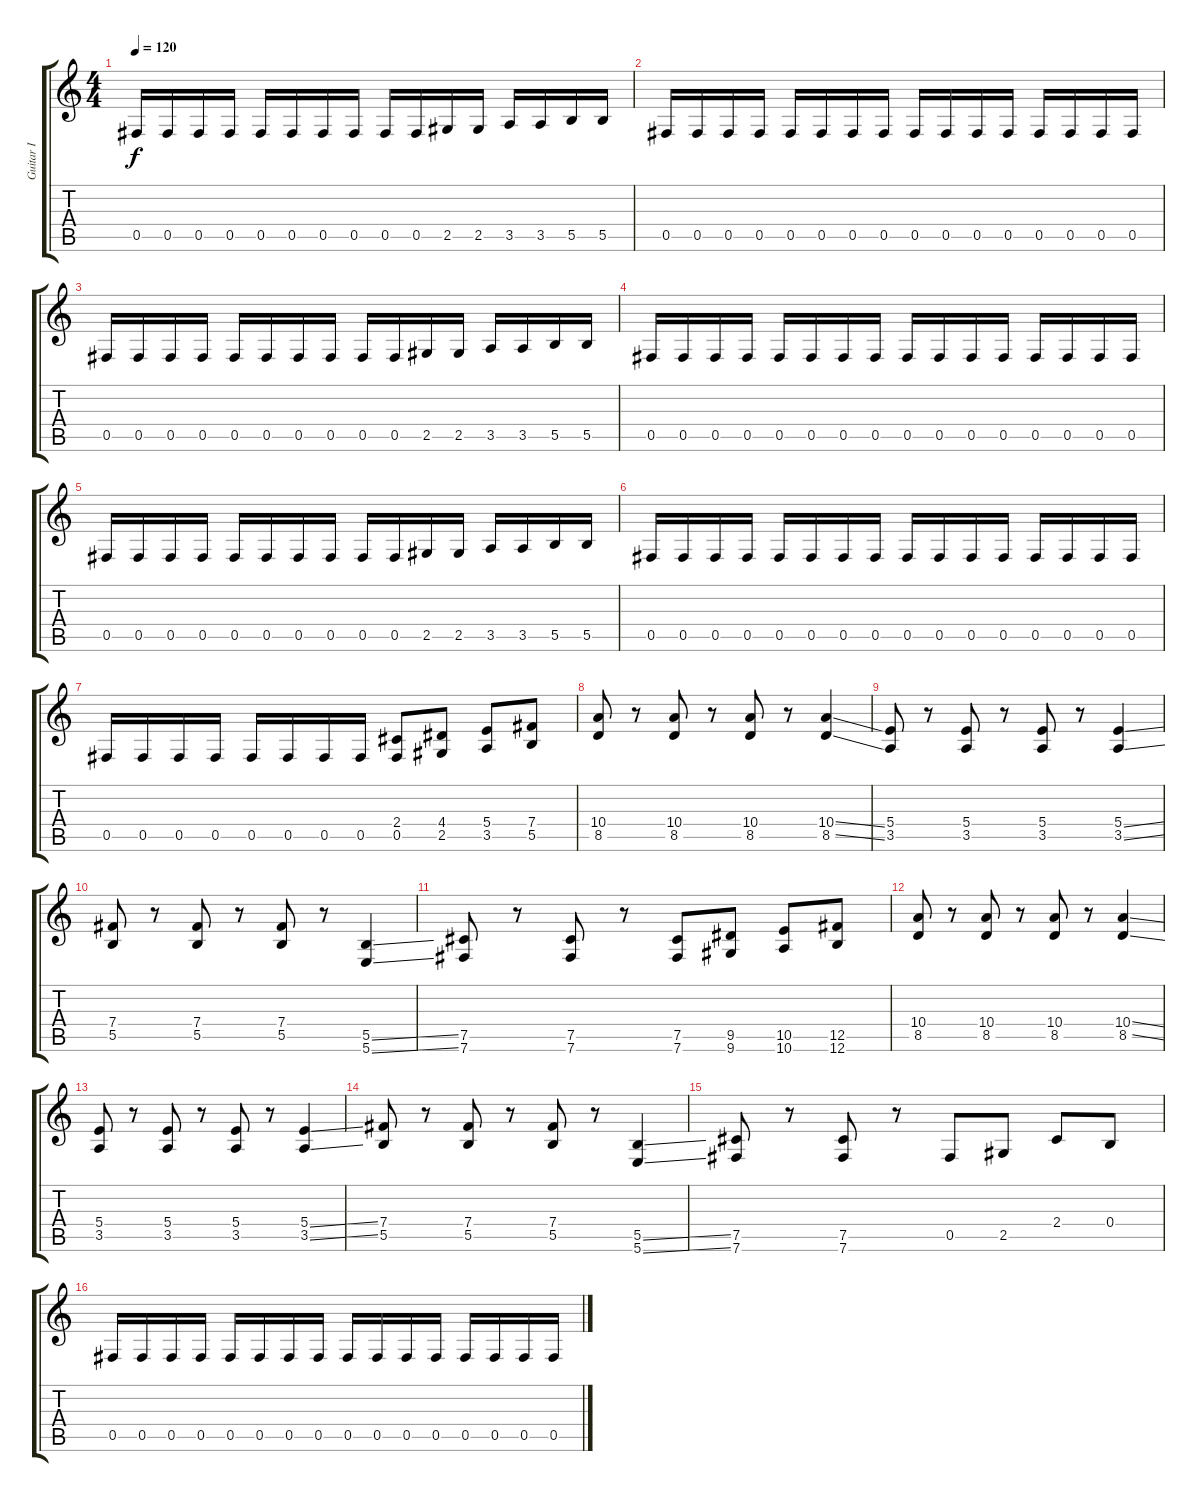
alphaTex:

\track ("Guitar I" "Guitar I") {instrument electricguitarclean}
\staff {score tabs}
\tuning (Db4 Ab3 E3 B2 Gb2 B1) {hide}
\ts (4 4)
\tempo 120
\clef g2
\ks c
0.5.16{dy f} 0.5.16 0.5.16 0.5.16 0.5.16 0.5.16 0.5.16 0.5.16 0.5.16 0.5.16 2.5.16 2.5.16 3.5.16 3.5.16 5.5.16 5.5.16 |
0.5.16 0.5.16 0.5.16 0.5.16 0.5.16 0.5.16 0.5.16 0.5.16 0.5.16 0.5.16 0.5.16 0.5.16 0.5.16 0.5.16 0.5.16 0.5.16 |
0.5.16 0.5.16 0.5.16 0.5.16 0.5.16 0.5.16 0.5.16 0.5.16 0.5.16 0.5.16 2.5.16 2.5.16 3.5.16 3.5.16 5.5.16 5.5.16 |
0.5.16 0.5.16 0.5.16 0.5.16 0.5.16 0.5.16 0.5.16 0.5.16 0.5.16 0.5.16 0.5.16 0.5.16 0.5.16 0.5.16 0.5.16 0.5.16 |
0.5.16 0.5.16 0.5.16 0.5.16 0.5.16 0.5.16 0.5.16 0.5.16 0.5.16 0.5.16 2.5.16 2.5.16 3.5.16 3.5.16 5.5.16 5.5.16 |
0.5.16 0.5.16 0.5.16 0.5.16 0.5.16 0.5.16 0.5.16 0.5.16 0.5.16 0.5.16 0.5.16 0.5.16 0.5.16 0.5.16 0.5.16 0.5.16 |
0.5.16 0.5.16 0.5.16 0.5.16 0.5.16 0.5.16 0.5.16 0.5.16 (2.4 0.5).8{volume 14 instrument distortionguitar} (4.4 2.5).8 (5.4 3.5).8 (7.4 5.5).8 |
(10.4 8.5).8 r.8 (10.4 8.5).8 r.8 (10.4 8.5).8 r.8 (10.4{ss} 8.5{ss}).4 |
(5.4 3.5).8 r.8 (5.4 3.5).8 r.8 (5.4 3.5).8 r.8 (5.4{ss} 3.5{ss}).4 |
(7.4 5.5).8 r.8 (7.4 5.5).8 r.8 (7.4 5.5).8 r.8 (5.5{ss} 5.6{ss}).4 |
(7.5 7.6).8 r.8 (7.5 7.6).8 r.8 (7.5 7.6).8 (9.5 9.6).8 (10.5 10.6).8 (12.5 12.6).8 |
(10.4 8.5).8 r.8 (10.4 8.5).8 r.8 (10.4 8.5).8 r.8 (10.4{ss} 8.5{ss}).4 |
(5.4 3.5).8 r.8 (5.4 3.5).8 r.8 (5.4 3.5).8 r.8 (5.4{ss} 3.5{ss}).4 |
(7.4 5.5).8 r.8 (7.4 5.5).8 r.8 (7.4 5.5).8 r.8 (5.5{ss} 5.6{ss}).4 |
(7.5 7.6).8 r.8 (7.5 7.6).8 r.8 0.5.8 2.5.8 2.4.8 0.4.8 |
0.5.16{volume 10 instrument electricguitarclean} 0.5.16 0.5.16 0.5.16 0.5.16 0.5.16 0.5.16 0.5.16 0.5.16 0.5.16 0.5.16 0.5.16 0.5.16 0.5.16 0.5.16 0.5.16
